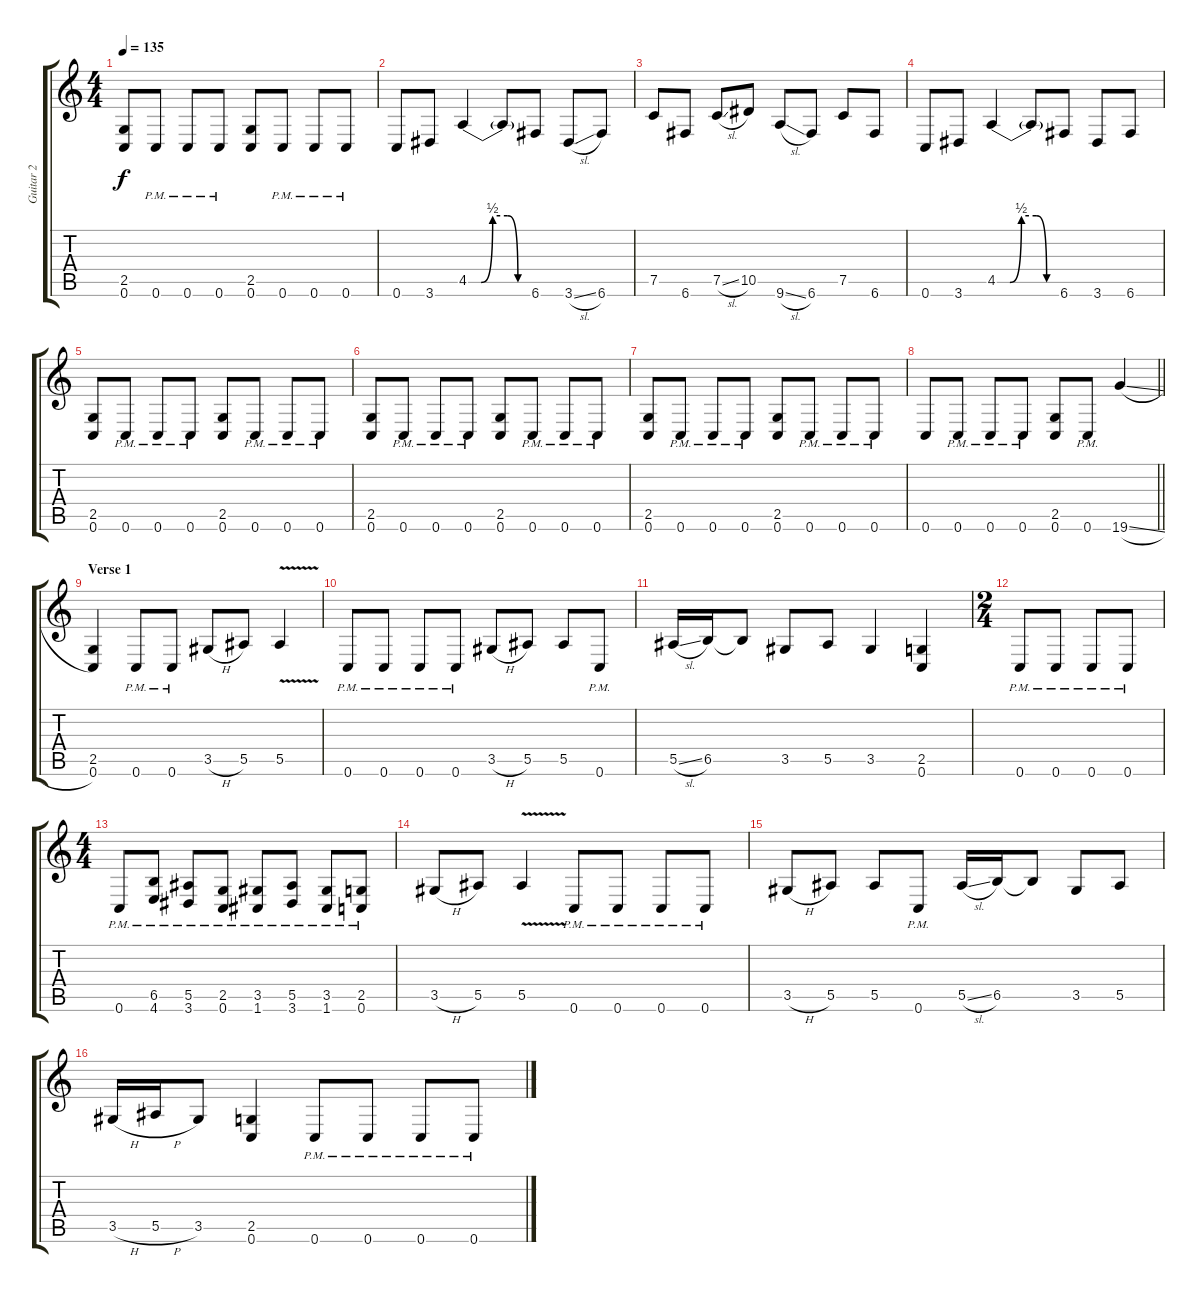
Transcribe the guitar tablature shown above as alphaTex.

\track ("Guitar 2" "Guitar 2") {instrument distortionguitar}
\staff {score tabs}
\tuning (C4 G3 Eb3 Bb2 F2 C2) {hide}
\ts (4 4)
\tempo 135
\clef g2
\ks c
(2.5 0.6).8{dy f} 0.6{pm}.8 0.6{pm}.8 0.6{pm}.8 (2.5 0.6).8 0.6{pm}.8 0.6{pm}.8 0.6{pm}.8 |
0.6.8 3.6.8 4.5{be (custom 0 0 12 0 23 2 37 2 47 0 60 0)}.4 4.5{t}.8 6.6.8 3.6{sl}.8 6.6.8 |
7.5.8 6.6.8 7.5{sl}.8 10.5.8 9.6{sl}.8 6.6.8 7.5.8 6.6.8 |
0.6.8 3.6.8 4.5{be (custom 0 0 12 0 23 2 37 2 47 0 60 0)}.4 4.5{t}.8 6.6.8 3.6.8 6.6.8 |
(2.5 0.6).8 0.6{pm}.8 0.6{pm}.8 0.6{pm}.8 (2.5 0.6).8 0.6{pm}.8 0.6{pm}.8 0.6{pm}.8 |
(2.5 0.6).8 0.6{pm}.8 0.6{pm}.8 0.6{pm}.8 (2.5 0.6).8 0.6{pm}.8 0.6{pm}.8 0.6{pm}.8 |
(2.5 0.6).8 0.6{pm}.8 0.6{pm}.8 0.6{pm}.8 (2.5 0.6).8 0.6{pm}.8 0.6{pm}.8 0.6{pm}.8 |
\barLineRight lightlight
0.6.8 0.6{pm}.8 0.6{pm}.8 0.6{pm}.8 (2.5 0.6).8 0.6{pm}.8 19.6{sl}.4 |
\section ("" "Verse 1")
(2.5 0.6).4 0.6{pm}.8 0.6{pm}.8 3.5{h}.8 5.5.8 5.5{v}.4 |
0.6{pm}.8 0.6{pm}.8 0.6{pm}.8 0.6{pm}.8 3.5{h}.8 5.5.8 5.5.8 0.6{pm}.8 |
5.5{sl}.16 6.5.16 6.5{t}.8 3.5.8 5.5.8 3.5.4 (2.5 0.6).4 |
\ts (2 4)
0.6{pm}.8 0.6{pm}.8 0.6{pm}.8 0.6{pm}.8 |
\ts (4 4)
0.6{pm}.8 (6.5{pm} 4.6{pm}).8 (5.5{pm} 3.6{pm}).8 (2.5{pm} 0.6{pm}).8 (3.5{pm} 1.6{pm}).8 (5.5{pm} 3.6{pm}).8 (3.5{pm} 1.6{pm}).8 (2.5{pm} 0.6{pm}).8 |
3.5{h}.8 5.5.8 5.5{v}.4 0.6{pm}.8 0.6{pm}.8 0.6{pm}.8 0.6{pm}.8 |
3.5{h}.8 5.5.8 5.5.8 0.6{pm}.8 5.5{sl}.16 6.5.16 6.5{t}.8 3.5.8 5.5.8 |
3.5{h}.16 5.5{h}.16 3.5.8 (2.5 0.6).4 0.6{pm}.8 0.6{pm}.8 0.6{pm}.8 0.6{pm}.8
